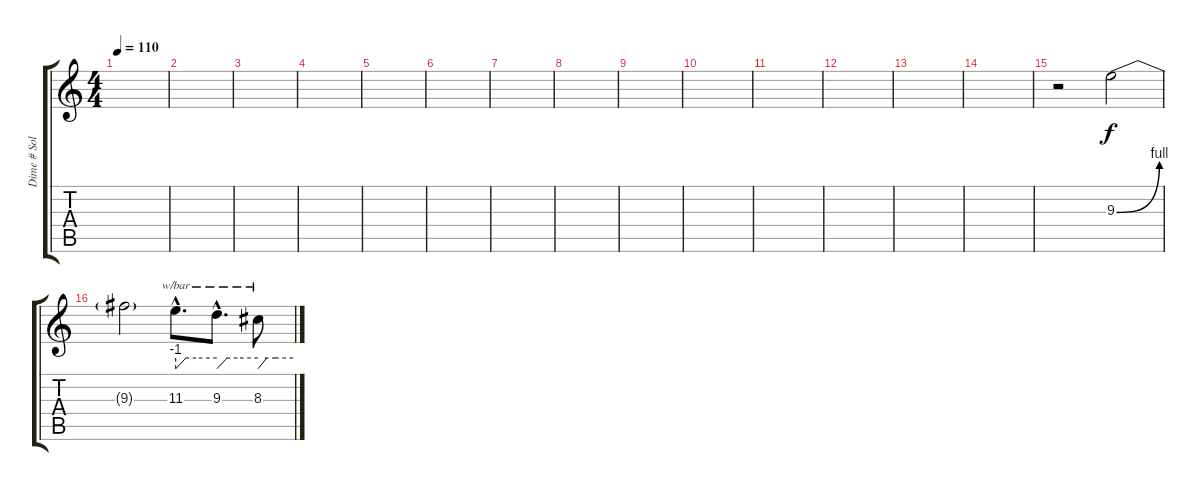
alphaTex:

\track ("Dime # Solo" "Dime # Sol") {instrument distortionguitar}
\staff {score tabs}
\tuning (E4 B3 G3 D3 A2 E2) {hide}
\ts (4 4)
\tempo 110
\clef g2
\ks c
|
|
|
|
|
|
|
|
|
|
|
|
|
|
r.2 9.3{be (bend 0 0 60 4)}.2 |
9.3{t}.2 11.3{hac}.8{d tbe (custom default 0 -4 15 0 30 0 60 0)} 9.3{hac}.8{d tbe (custom default 0 -4 15 0 30 0 60 0)} 8.3.8{tbe (custom default 0 -4 15 0 30 0 60 0)}
